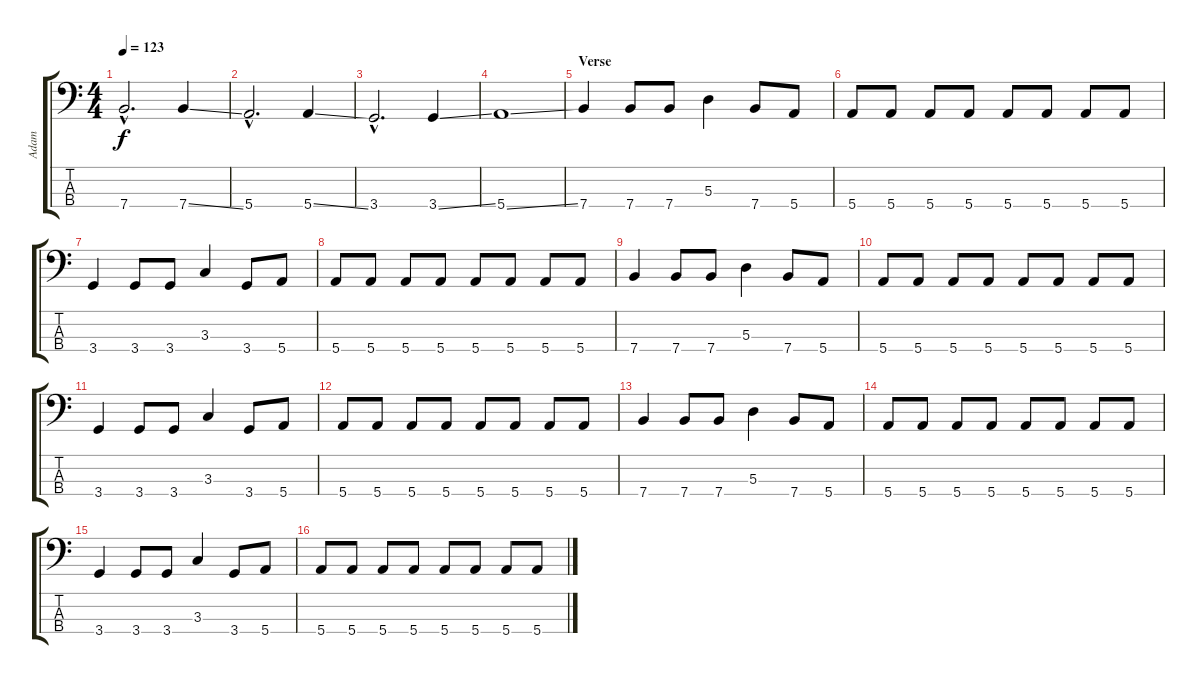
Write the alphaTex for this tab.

\track ("Adam" "Adam") {instrument electricbassfinger}
\staff {score tabs}
\tuning (G2 D2 A1 E1) {hide}
\ts (4 4)
\tempo 123
\clef f4
\ks c
7.4{hac}.2{d dy f} 7.4{ss}.4 |
5.4{hac}.2{d} 5.4{ss}.4 |
3.4{hac}.2{d} 3.4{ss}.4 |
5.4{ss}.1 |
\section ("" "Verse")
7.4.4 7.4.8 7.4.8 5.3.4 7.4.8 5.4.8 |
5.4.8 5.4.8 5.4.8 5.4.8 5.4.8 5.4.8 5.4.8 5.4.8 |
3.4.4 3.4.8 3.4.8 3.3.4 3.4.8 5.4.8 |
5.4.8 5.4.8 5.4.8 5.4.8 5.4.8 5.4.8 5.4.8 5.4.8 |
7.4.4 7.4.8 7.4.8 5.3.4 7.4.8 5.4.8 |
5.4.8 5.4.8 5.4.8 5.4.8 5.4.8 5.4.8 5.4.8 5.4.8 |
3.4.4 3.4.8 3.4.8 3.3.4 3.4.8 5.4.8 |
5.4.8 5.4.8 5.4.8 5.4.8 5.4.8 5.4.8 5.4.8 5.4.8 |
7.4.4 7.4.8 7.4.8 5.3.4 7.4.8 5.4.8 |
5.4.8 5.4.8 5.4.8 5.4.8 5.4.8 5.4.8 5.4.8 5.4.8 |
3.4.4 3.4.8 3.4.8 3.3.4 3.4.8 5.4.8 |
5.4.8 5.4.8 5.4.8 5.4.8 5.4.8 5.4.8 5.4.8 5.4.8
